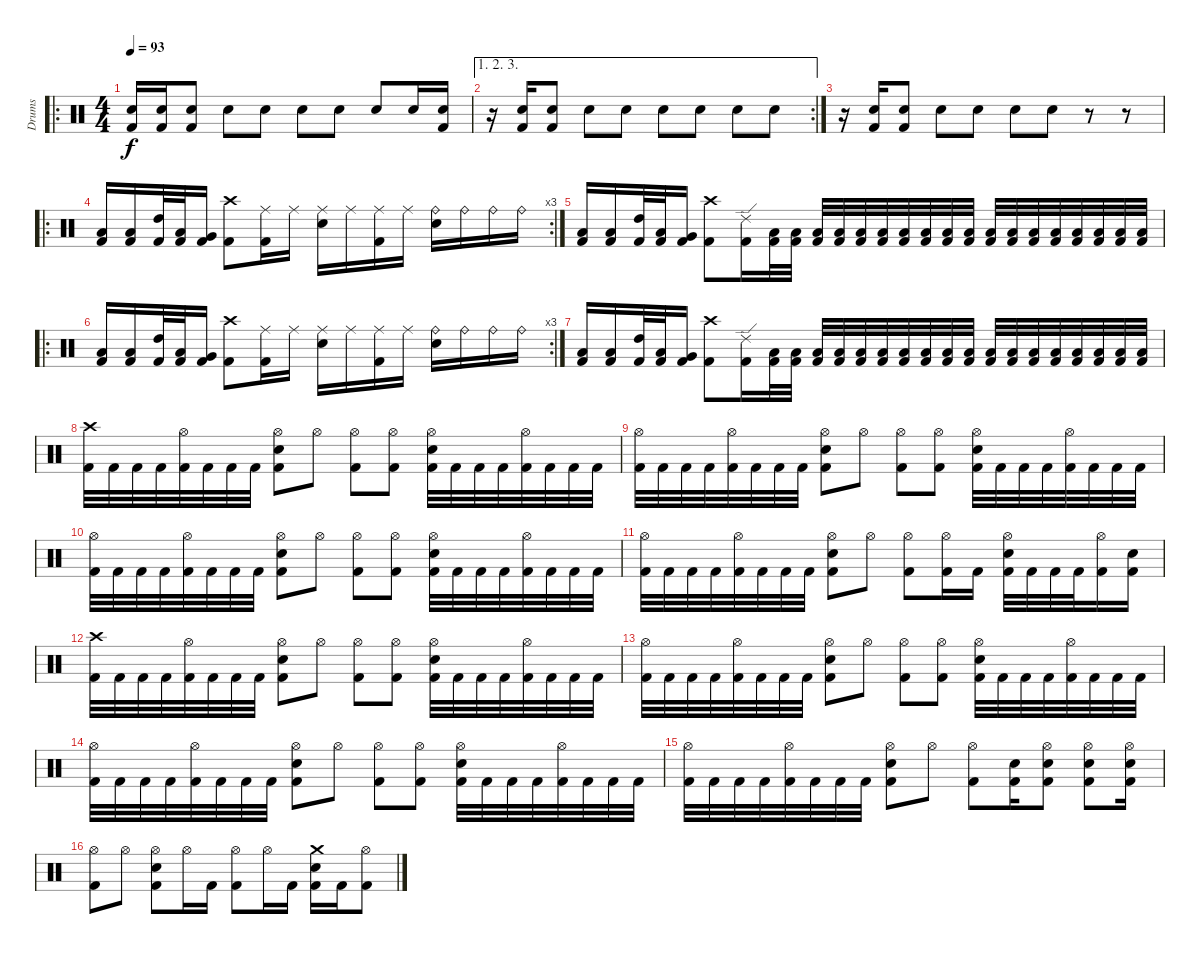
\track ("Drums" "Drums") {instrument percussion}
\staff {score}
\articulation defaults
\ro
\ts (4 4)
\tempo 93
\clef neutral
\ks c
("Electric Snare (hit)" "Kick (hit) 2").16{dy f} ("Electric Snare (hit)" "Kick (hit) 2").16 ("Electric Snare (hit)" "Kick (hit) 2").8 "Electric Snare (hit)".8 "Electric Snare (hit)".8 "Electric Snare (hit)".8 "Electric Snare (hit)".8 "Electric Snare (hit)".8 "Electric Snare (hit)".16 ("Electric Snare (hit)" "Kick (hit) 2").16 |
\ae (1 2 3)
\rc 2
r.16 ("Electric Snare (hit)" "Kick (hit) 2").16 ("Electric Snare (hit)" "Kick (hit) 2").8 "Electric Snare (hit)".8 "Electric Snare (hit)".8 "Electric Snare (hit)".8 "Electric Snare (hit)".8 "Electric Snare (hit)".8 "Electric Snare (hit)".8 |
r.16 ("Electric Snare (hit)" "Kick (hit) 2").16 ("Electric Snare (hit)" "Kick (hit) 2").8 "Electric Snare (hit)".8 "Electric Snare (hit)".8 "Electric Snare (hit)".8 "Electric Snare (hit)".8 r.8 r.8 |
\ro
\rc 3
("Low Tom (hit)" "Kick (hit) 2").16 ("Low Tom (hit)" "Kick (hit) 2").16 ("High Tom (hit)" "Kick (hit) 2").32 ("Low Tom (hit)" "Kick (hit) 2").32 ("Very Low Tom (hit)" "Kick (hit) 2").16 ("Crash high (hit)" "Kick (hit) 2").8 ("Ride (middle)" "Kick (hit) 2").16 "Ride (middle)".16 ("Ride (middle)" "Electric Snare (hit)").16 "Ride (middle)".16 ("Ride (middle)" "Kick (hit) 2").16 "Ride (middle)".16 ("Ride (bell)" "Electric Snare (hit)").16 "Ride (bell)".16 "Ride (bell)".16 "Ride (bell)".16 |
("Low Tom (hit)" "Kick (hit) 2").16 ("Low Tom (hit)" "Kick (hit) 2").16 ("High Tom (hit)" "Kick (hit) 2").32 ("Low Tom (hit)" "Kick (hit) 2").32 ("Very Low Tom (hit)" "Kick (hit) 2").16 ("Crash high (hit)" "Kick (hit) 2").8 ("Ride (edge) 2" "Kick (hit) 2").16 ("Low Tom (hit)" "Kick (hit) 2").32 ("Low Tom (hit)" "Kick (hit) 2").32 ("Low Tom (hit)" "Kick (hit) 2").32 ("Low Tom (hit)" "Kick (hit) 2").32 ("Low Tom (hit)" "Kick (hit) 2").32 ("Low Tom (hit)" "Kick (hit) 2").32 ("Low Tom (hit)" "Kick (hit) 2").32 ("Low Tom (hit)" "Kick (hit) 2").32 ("Low Tom (hit)" "Kick (hit) 2").32 ("Low Tom (hit)" "Kick (hit) 2").32 ("Low Tom (hit)" "Kick (hit) 2").32 ("Low Tom (hit)" "Kick (hit) 2").32 ("Low Tom (hit)" "Kick (hit) 2").32 ("Low Tom (hit)" "Kick (hit) 2").32 ("Low Tom (hit)" "Kick (hit) 2").32 ("Low Tom (hit)" "Kick (hit) 2").32 ("Low Tom (hit)" "Kick (hit) 2").32 ("Low Tom (hit)" "Kick (hit) 2").32 |
\ro
\rc 3
("Low Tom (hit)" "Kick (hit) 2").16 ("Low Tom (hit)" "Kick (hit) 2").16 ("High Tom (hit)" "Kick (hit) 2").32 ("Low Tom (hit)" "Kick (hit) 2").32 ("Very Low Tom (hit)" "Kick (hit) 2").16 ("Crash high (hit)" "Kick (hit) 2").8 ("Ride (middle)" "Kick (hit) 2").16 "Ride (middle)".16 ("Ride (middle)" "Electric Snare (hit)").16 "Ride (middle)".16 ("Ride (middle)" "Kick (hit) 2").16 "Ride (middle)".16 ("Ride (bell)" "Electric Snare (hit)").16 "Ride (bell)".16 "Ride (bell)".16 "Ride (bell)".16 |
("Low Tom (hit)" "Kick (hit) 2").16 ("Low Tom (hit)" "Kick (hit) 2").16 ("High Tom (hit)" "Kick (hit) 2").32 ("Low Tom (hit)" "Kick (hit) 2").32 ("Very Low Tom (hit)" "Kick (hit) 2").16 ("Crash high (hit)" "Kick (hit) 2").8 ("Ride (edge) 2" "Kick (hit) 2").16 ("Low Tom (hit)" "Kick (hit) 2").32 ("Low Tom (hit)" "Kick (hit) 2").32 ("Low Tom (hit)" "Kick (hit) 2").32 ("Low Tom (hit)" "Kick (hit) 2").32 ("Low Tom (hit)" "Kick (hit) 2").32 ("Low Tom (hit)" "Kick (hit) 2").32 ("Low Tom (hit)" "Kick (hit) 2").32 ("Low Tom (hit)" "Kick (hit) 2").32 ("Low Tom (hit)" "Kick (hit) 2").32 ("Low Tom (hit)" "Kick (hit) 2").32 ("Low Tom (hit)" "Kick (hit) 2").32 ("Low Tom (hit)" "Kick (hit) 2").32 ("Low Tom (hit)" "Kick (hit) 2").32 ("Low Tom (hit)" "Kick (hit) 2").32 ("Low Tom (hit)" "Kick (hit) 2").32 ("Low Tom (hit)" "Kick (hit) 2").32 ("Low Tom (hit)" "Kick (hit) 2").32 ("Low Tom (hit)" "Kick (hit) 2").32 |
("Crash high (hit)" "Kick (hit) 2").32 "Kick (hit) 2".32 "Kick (hit) 2".32 "Kick (hit) 2".32 ("Hi-Hat (open)" "Kick (hit) 2").32 "Kick (hit) 2".32 "Kick (hit) 2".32 "Kick (hit) 2".32 ("Hi-Hat (open)" "Electric Snare (hit)" "Kick (hit) 2").8 "Hi-Hat (open)".8 ("Hi-Hat (open)" "Kick (hit) 2").8 ("Hi-Hat (open)" "Kick (hit) 2").8 ("Hi-Hat (open)" "Electric Snare (hit)" "Kick (hit) 2").32 "Kick (hit) 2".32 "Kick (hit) 2".32 "Kick (hit) 2".32 ("Hi-Hat (open)" "Kick (hit) 2").32 "Kick (hit) 2".32 "Kick (hit) 2".32 "Kick (hit) 2".32 |
("Hi-Hat (open)" "Kick (hit) 2").32 "Kick (hit) 2".32 "Kick (hit) 2".32 "Kick (hit) 2".32 ("Hi-Hat (open)" "Kick (hit) 2").32 "Kick (hit) 2".32 "Kick (hit) 2".32 "Kick (hit) 2".32 ("Hi-Hat (open)" "Electric Snare (hit)" "Kick (hit) 2").8 "Hi-Hat (open)".8 ("Hi-Hat (open)" "Kick (hit) 2").8 ("Hi-Hat (open)" "Kick (hit) 2").8 ("Hi-Hat (open)" "Electric Snare (hit)" "Kick (hit) 2").32 "Kick (hit) 2".32 "Kick (hit) 2".32 "Kick (hit) 2".32 ("Hi-Hat (open)" "Kick (hit) 2").32 "Kick (hit) 2".32 "Kick (hit) 2".32 "Kick (hit) 2".32 |
("Hi-Hat (open)" "Kick (hit) 2").32 "Kick (hit) 2".32 "Kick (hit) 2".32 "Kick (hit) 2".32 ("Hi-Hat (open)" "Kick (hit) 2").32 "Kick (hit) 2".32 "Kick (hit) 2".32 "Kick (hit) 2".32 ("Hi-Hat (open)" "Electric Snare (hit)" "Kick (hit) 2").8 "Hi-Hat (open)".8 ("Hi-Hat (open)" "Kick (hit) 2").8 ("Hi-Hat (open)" "Kick (hit) 2").8 ("Hi-Hat (open)" "Electric Snare (hit)" "Kick (hit) 2").32 "Kick (hit) 2".32 "Kick (hit) 2".32 "Kick (hit) 2".32 ("Hi-Hat (open)" "Kick (hit) 2").32 "Kick (hit) 2".32 "Kick (hit) 2".32 "Kick (hit) 2".32 |
("Hi-Hat (open)" "Kick (hit) 2").32 "Kick (hit) 2".32 "Kick (hit) 2".32 "Kick (hit) 2".32 ("Hi-Hat (open)" "Kick (hit) 2").32 "Kick (hit) 2".32 "Kick (hit) 2".32 "Kick (hit) 2".32 ("Hi-Hat (open)" "Electric Snare (hit)" "Kick (hit) 2").8 "Hi-Hat (open)".8 ("Hi-Hat (open)" "Kick (hit) 2").8 ("Hi-Hat (open)" "Kick (hit) 2").16 "Kick (hit) 2".16 ("Hi-Hat (open)" "Electric Snare (hit)" "Kick (hit) 2").32 "Kick (hit) 2".32 "Kick (hit) 2".32 "Kick (hit) 2".32 ("Hi-Hat (open)" "Kick (hit) 2").16 ("Electric Snare (hit)" "Kick (hit) 2").16 |
("Crash high (hit)" "Kick (hit) 2").32 "Kick (hit) 2".32 "Kick (hit) 2".32 "Kick (hit) 2".32 ("Hi-Hat (open)" "Kick (hit) 2").32 "Kick (hit) 2".32 "Kick (hit) 2".32 "Kick (hit) 2".32 ("Hi-Hat (open)" "Electric Snare (hit)" "Kick (hit) 2").8 "Hi-Hat (open)".8 ("Hi-Hat (open)" "Kick (hit) 2").8 ("Hi-Hat (open)" "Kick (hit) 2").8 ("Hi-Hat (open)" "Electric Snare (hit)" "Kick (hit) 2").32 "Kick (hit) 2".32 "Kick (hit) 2".32 "Kick (hit) 2".32 ("Hi-Hat (open)" "Kick (hit) 2").32 "Kick (hit) 2".32 "Kick (hit) 2".32 "Kick (hit) 2".32 |
("Hi-Hat (open)" "Kick (hit) 2").32 "Kick (hit) 2".32 "Kick (hit) 2".32 "Kick (hit) 2".32 ("Hi-Hat (open)" "Kick (hit) 2").32 "Kick (hit) 2".32 "Kick (hit) 2".32 "Kick (hit) 2".32 ("Hi-Hat (open)" "Electric Snare (hit)" "Kick (hit) 2").8 "Hi-Hat (open)".8 ("Hi-Hat (open)" "Kick (hit) 2").8 ("Hi-Hat (open)" "Kick (hit) 2").8 ("Hi-Hat (open)" "Electric Snare (hit)" "Kick (hit) 2").32 "Kick (hit) 2".32 "Kick (hit) 2".32 "Kick (hit) 2".32 ("Hi-Hat (open)" "Kick (hit) 2").32 "Kick (hit) 2".32 "Kick (hit) 2".32 "Kick (hit) 2".32 |
("Hi-Hat (open)" "Kick (hit) 2").32 "Kick (hit) 2".32 "Kick (hit) 2".32 "Kick (hit) 2".32 ("Hi-Hat (open)" "Kick (hit) 2").32 "Kick (hit) 2".32 "Kick (hit) 2".32 "Kick (hit) 2".32 ("Hi-Hat (open)" "Electric Snare (hit)" "Kick (hit) 2").8 "Hi-Hat (open)".8 ("Hi-Hat (open)" "Kick (hit) 2").8 ("Hi-Hat (open)" "Kick (hit) 2").8 ("Hi-Hat (open)" "Electric Snare (hit)" "Kick (hit) 2").32 "Kick (hit) 2".32 "Kick (hit) 2".32 "Kick (hit) 2".32 ("Hi-Hat (open)" "Kick (hit) 2").32 "Kick (hit) 2".32 "Kick (hit) 2".32 "Kick (hit) 2".32 |
("Hi-Hat (open)" "Kick (hit) 2").32 "Kick (hit) 2".32 "Kick (hit) 2".32 "Kick (hit) 2".32 ("Hi-Hat (open)" "Kick (hit) 2").32 "Kick (hit) 2".32 "Kick (hit) 2".32 "Kick (hit) 2".32 ("Hi-Hat (open)" "Electric Snare (hit)" "Kick (hit) 2").8 "Hi-Hat (open)".8 ("Hi-Hat (open)" "Kick (hit) 2").8 ("Electric Snare (hit)" "Kick (hit) 2").16 ("Hi-Hat (open)" "Electric Snare (hit)" "Kick (hit) 2").8 ("Hi-Hat (open)" "Electric Snare (hit)" "Kick (hit) 2").8 ("Hi-Hat (open)" "Electric Snare (hit)" "Kick (hit) 2").16 |
("Hi-Hat (open)" "Kick (hit) 2").8 "Hi-Hat (open)".8 ("Hi-Hat (open)" "Electric Snare (hit)" "Kick (hit) 2").8 "Hi-Hat (open)".16 "Kick (hit) 2".16 ("Hi-Hat (open)" "Kick (hit) 2").8 "Hi-Hat (open)".16 "Kick (hit) 2".16 ("Crash medium (hit)" "Electric Snare (hit)" "Kick (hit) 2").16 "Kick (hit) 2".16 ("Hi-Hat (open)" "Kick (hit) 2").8
